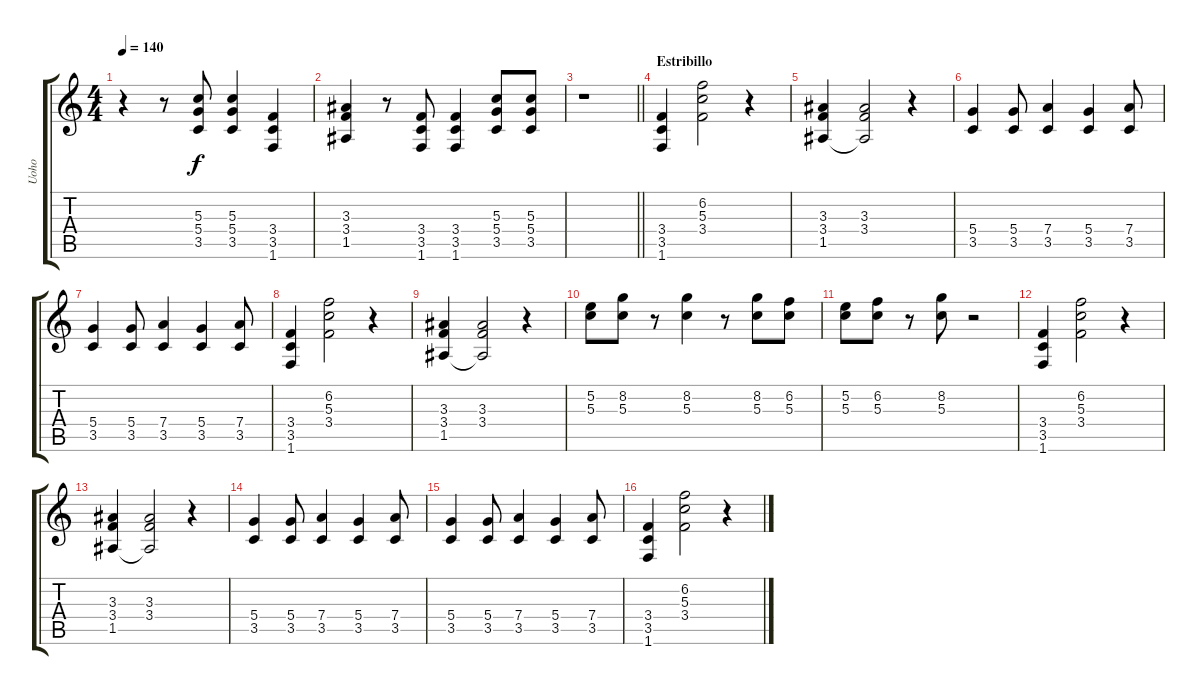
\track ("Uoho" "Uoho") {instrument distortionguitar}
\staff {score tabs}
\tuning (E4 B3 G3 D3 A2 E2) {hide}
\ts (4 4)
\tempo 140
\clef g2
\ks c
r.4{dy f} r.8 (5.3 5.4 3.5).8 (5.3 5.4 3.5).4 (3.4 3.5 1.6).4 |
(3.3 3.4 1.5).4 r.8 (3.4 3.5 1.6).8 (3.4 3.5 1.6).4 (5.3 5.4 3.5).8 (5.3 5.4 3.5).8 |
\barLineRight lightlight
r.1 |
\section ("" "Estribillo")
(3.4 3.5 1.6).4 (6.2 5.3 3.4).2 r.4 |
(3.3 3.4 1.5).4 (3.3 3.4 1.5{t}).2 r.4 |
(5.4 3.5).4 (5.4 3.5).8 (7.4 3.5).4 (5.4 3.5).4 (7.4 3.5).8 |
(5.4 3.5).4 (5.4 3.5).8 (7.4 3.5).4 (5.4 3.5).4 (7.4 3.5).8 |
(3.4 3.5 1.6).4 (6.2 5.3 3.4).2 r.4 |
(3.3 3.4 1.5).4 (3.3 3.4 1.5{t}).2 r.4 |
(5.2 5.3).8 (8.2 5.3).8 r.8 (8.2 5.3).4 r.8 (8.2 5.3).8 (6.2 5.3).8 |
(5.2 5.3).8 (6.2 5.3).8 r.8 (8.2 5.3).8 r.2 |
(3.4 3.5 1.6).4 (6.2 5.3 3.4).2 r.4 |
(3.3 3.4 1.5).4 (3.3 3.4 1.5{t}).2 r.4 |
(5.4 3.5).4 (5.4 3.5).8 (7.4 3.5).4 (5.4 3.5).4 (7.4 3.5).8 |
(5.4 3.5).4 (5.4 3.5).8 (7.4 3.5).4 (5.4 3.5).4 (7.4 3.5).8 |
(3.4 3.5 1.6).4 (6.2 5.3 3.4).2 r.4
